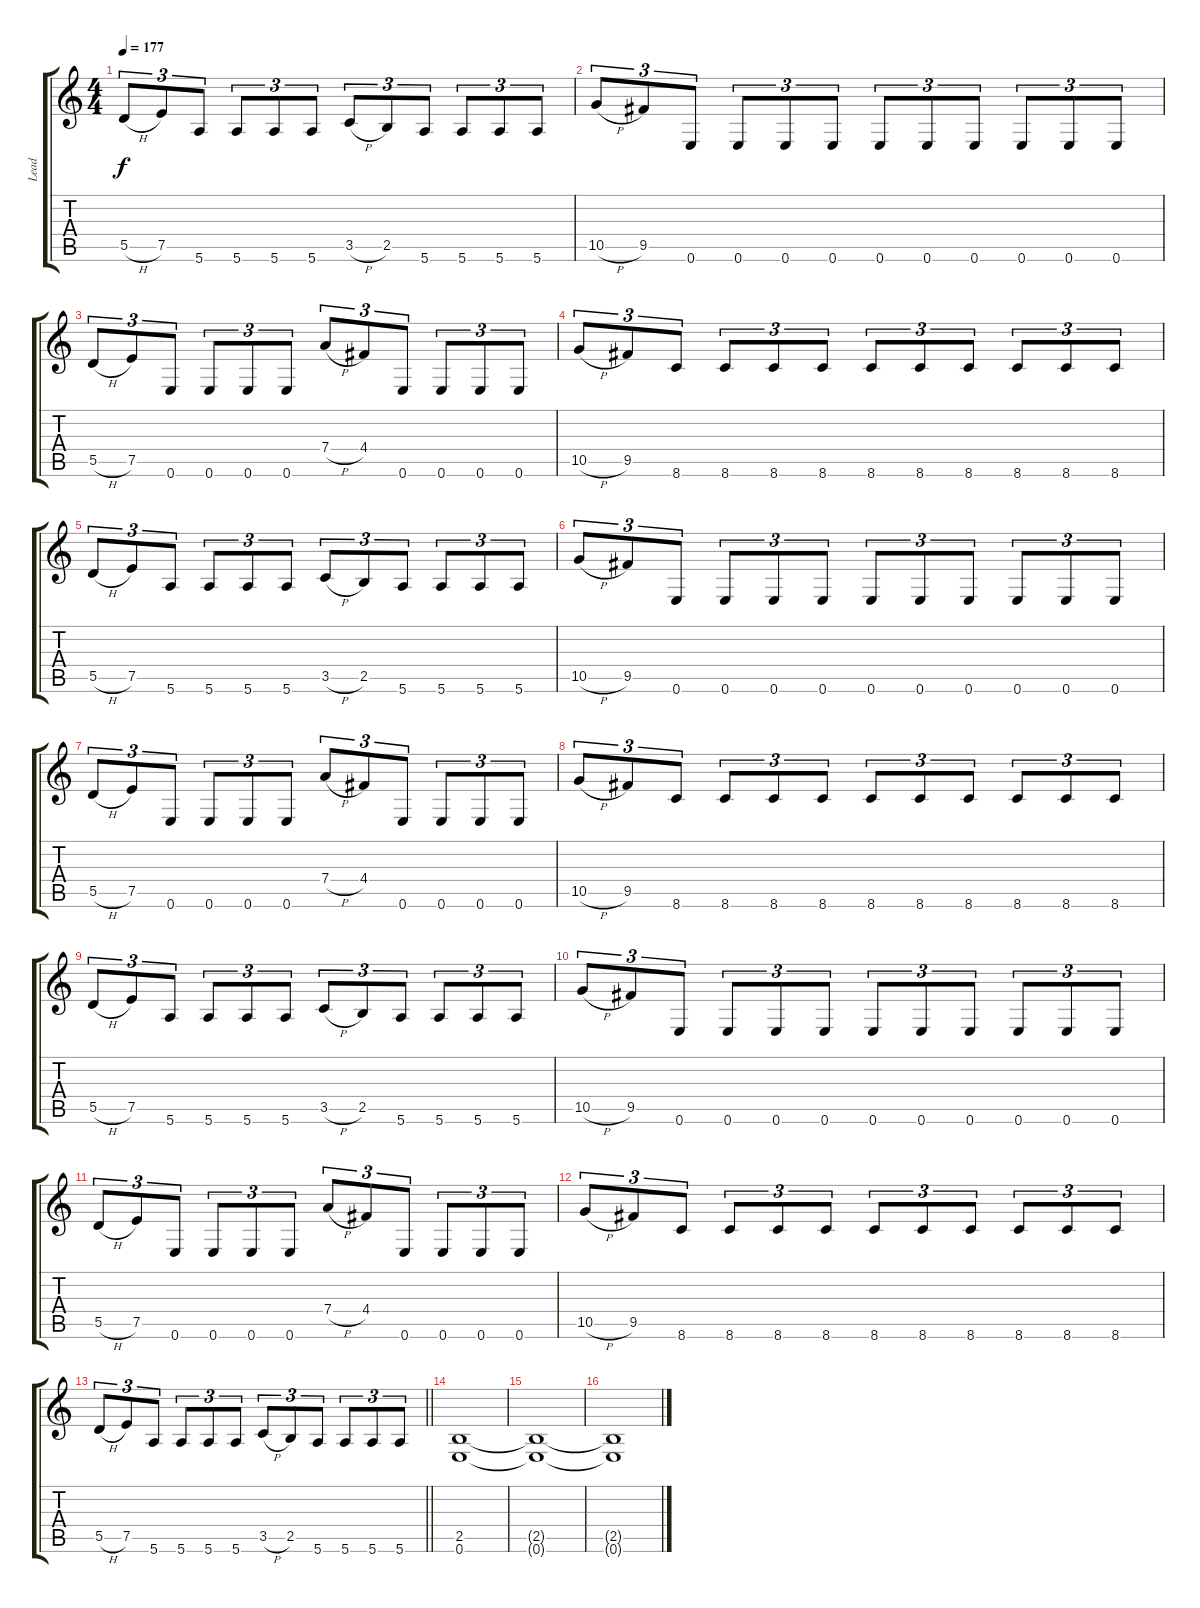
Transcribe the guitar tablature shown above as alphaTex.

\track ("Lead" "Lead") {instrument distortionguitar}
\staff {score tabs}
\tuning (E4 B3 G3 D3 A2 E2) {hide}
\ts (4 4)
\tempo 177
\clef g2
\ks c
5.5{h}.8{tu (3 2) dy f} 7.5.8{tu (3 2)} 5.6.8{tu (3 2)} 5.6.8{tu (3 2)} 5.6.8{tu (3 2)} 5.6.8{tu (3 2)} 3.5{h}.8{tu (3 2)} 2.5.8{tu (3 2)} 5.6.8{tu (3 2)} 5.6.8{tu (3 2)} 5.6.8{tu (3 2)} 5.6.8{tu (3 2)} |
10.5{h}.8{tu (3 2)} 9.5.8{tu (3 2)} 0.6.8{tu (3 2)} 0.6.8{tu (3 2)} 0.6.8{tu (3 2)} 0.6.8{tu (3 2)} 0.6.8{tu (3 2)} 0.6.8{tu (3 2)} 0.6.8{tu (3 2)} 0.6.8{tu (3 2)} 0.6.8{tu (3 2)} 0.6.8{tu (3 2)} |
5.5{h}.8{tu (3 2)} 7.5.8{tu (3 2)} 0.6.8{tu (3 2)} 0.6.8{tu (3 2)} 0.6.8{tu (3 2)} 0.6.8{tu (3 2)} 7.4{h}.8{tu (3 2)} 4.4.8{tu (3 2)} 0.6.8{tu (3 2)} 0.6.8{tu (3 2)} 0.6.8{tu (3 2)} 0.6.8{tu (3 2)} |
10.5{h}.8{tu (3 2)} 9.5.8{tu (3 2)} 8.6.8{tu (3 2)} 8.6.8{tu (3 2)} 8.6.8{tu (3 2)} 8.6.8{tu (3 2)} 8.6.8{tu (3 2)} 8.6.8{tu (3 2)} 8.6.8{tu (3 2)} 8.6.8{tu (3 2)} 8.6.8{tu (3 2)} 8.6.8{tu (3 2)} |
5.5{h}.8{tu (3 2)} 7.5.8{tu (3 2)} 5.6.8{tu (3 2)} 5.6.8{tu (3 2)} 5.6.8{tu (3 2)} 5.6.8{tu (3 2)} 3.5{h}.8{tu (3 2)} 2.5.8{tu (3 2)} 5.6.8{tu (3 2)} 5.6.8{tu (3 2)} 5.6.8{tu (3 2)} 5.6.8{tu (3 2)} |
10.5{h}.8{tu (3 2)} 9.5.8{tu (3 2)} 0.6.8{tu (3 2)} 0.6.8{tu (3 2)} 0.6.8{tu (3 2)} 0.6.8{tu (3 2)} 0.6.8{tu (3 2)} 0.6.8{tu (3 2)} 0.6.8{tu (3 2)} 0.6.8{tu (3 2)} 0.6.8{tu (3 2)} 0.6.8{tu (3 2)} |
5.5{h}.8{tu (3 2)} 7.5.8{tu (3 2)} 0.6.8{tu (3 2)} 0.6.8{tu (3 2)} 0.6.8{tu (3 2)} 0.6.8{tu (3 2)} 7.4{h}.8{tu (3 2)} 4.4.8{tu (3 2)} 0.6.8{tu (3 2)} 0.6.8{tu (3 2)} 0.6.8{tu (3 2)} 0.6.8{tu (3 2)} |
10.5{h}.8{tu (3 2)} 9.5.8{tu (3 2)} 8.6.8{tu (3 2)} 8.6.8{tu (3 2)} 8.6.8{tu (3 2)} 8.6.8{tu (3 2)} 8.6.8{tu (3 2)} 8.6.8{tu (3 2)} 8.6.8{tu (3 2)} 8.6.8{tu (3 2)} 8.6.8{tu (3 2)} 8.6.8{tu (3 2)} |
5.5{h}.8{tu (3 2)} 7.5.8{tu (3 2)} 5.6.8{tu (3 2)} 5.6.8{tu (3 2)} 5.6.8{tu (3 2)} 5.6.8{tu (3 2)} 3.5{h}.8{tu (3 2)} 2.5.8{tu (3 2)} 5.6.8{tu (3 2)} 5.6.8{tu (3 2)} 5.6.8{tu (3 2)} 5.6.8{tu (3 2)} |
10.5{h}.8{tu (3 2)} 9.5.8{tu (3 2)} 0.6.8{tu (3 2)} 0.6.8{tu (3 2)} 0.6.8{tu (3 2)} 0.6.8{tu (3 2)} 0.6.8{tu (3 2)} 0.6.8{tu (3 2)} 0.6.8{tu (3 2)} 0.6.8{tu (3 2)} 0.6.8{tu (3 2)} 0.6.8{tu (3 2)} |
5.5{h}.8{tu (3 2)} 7.5.8{tu (3 2)} 0.6.8{tu (3 2)} 0.6.8{tu (3 2)} 0.6.8{tu (3 2)} 0.6.8{tu (3 2)} 7.4{h}.8{tu (3 2)} 4.4.8{tu (3 2)} 0.6.8{tu (3 2)} 0.6.8{tu (3 2)} 0.6.8{tu (3 2)} 0.6.8{tu (3 2)} |
10.5{h}.8{tu (3 2)} 9.5.8{tu (3 2)} 8.6.8{tu (3 2)} 8.6.8{tu (3 2)} 8.6.8{tu (3 2)} 8.6.8{tu (3 2)} 8.6.8{tu (3 2)} 8.6.8{tu (3 2)} 8.6.8{tu (3 2)} 8.6.8{tu (3 2)} 8.6.8{tu (3 2)} 8.6.8{tu (3 2)} |
\barLineRight lightlight
5.5{h}.8{tu (3 2)} 7.5.8{tu (3 2)} 5.6.8{tu (3 2)} 5.6.8{tu (3 2)} 5.6.8{tu (3 2)} 5.6.8{tu (3 2)} 3.5{h}.8{tu (3 2)} 2.5.8{tu (3 2)} 5.6.8{tu (3 2)} 5.6.8{tu (3 2)} 5.6.8{tu (3 2)} 5.6.8{tu (3 2)} |
(2.5 0.6).1{volume 3} |
(2.5{t} 0.6{t}).1 |
(2.5{t} 0.6{t}).1
